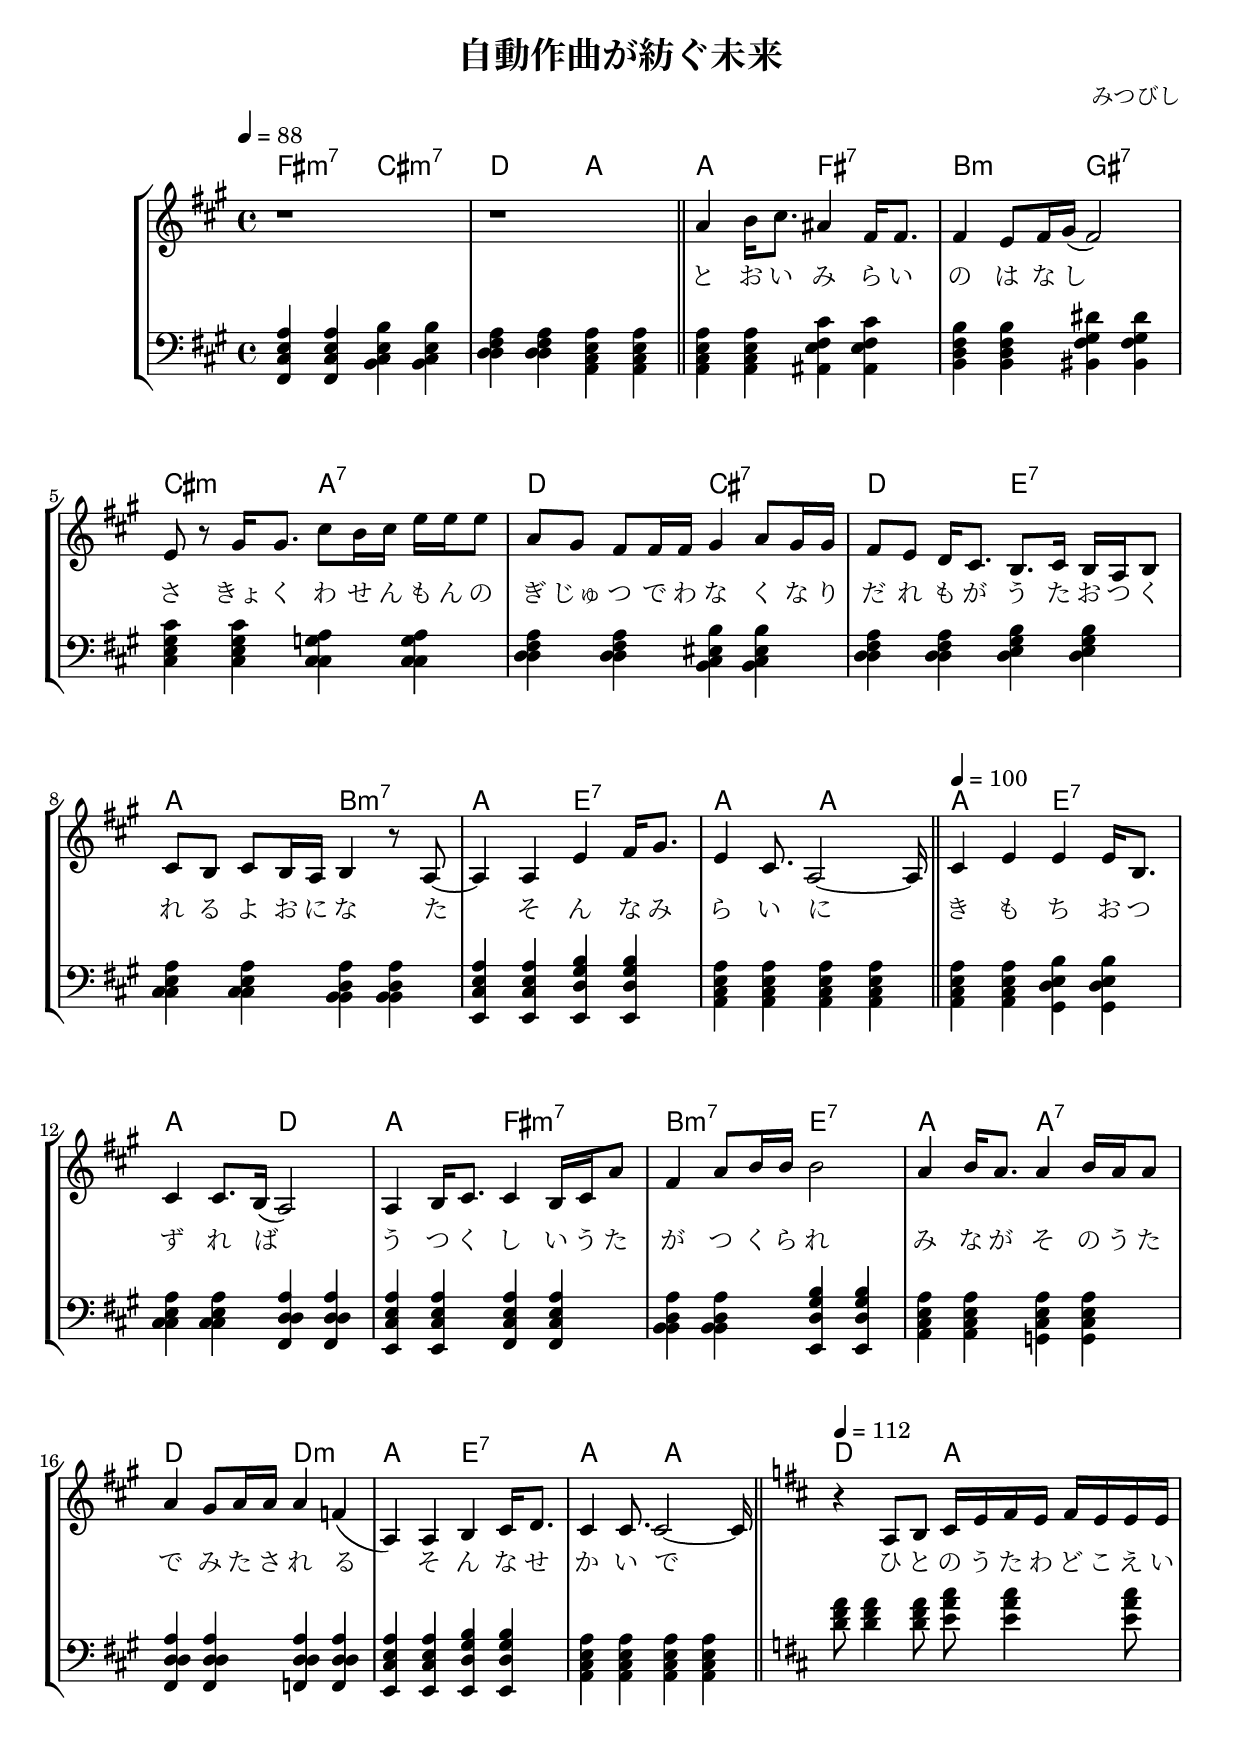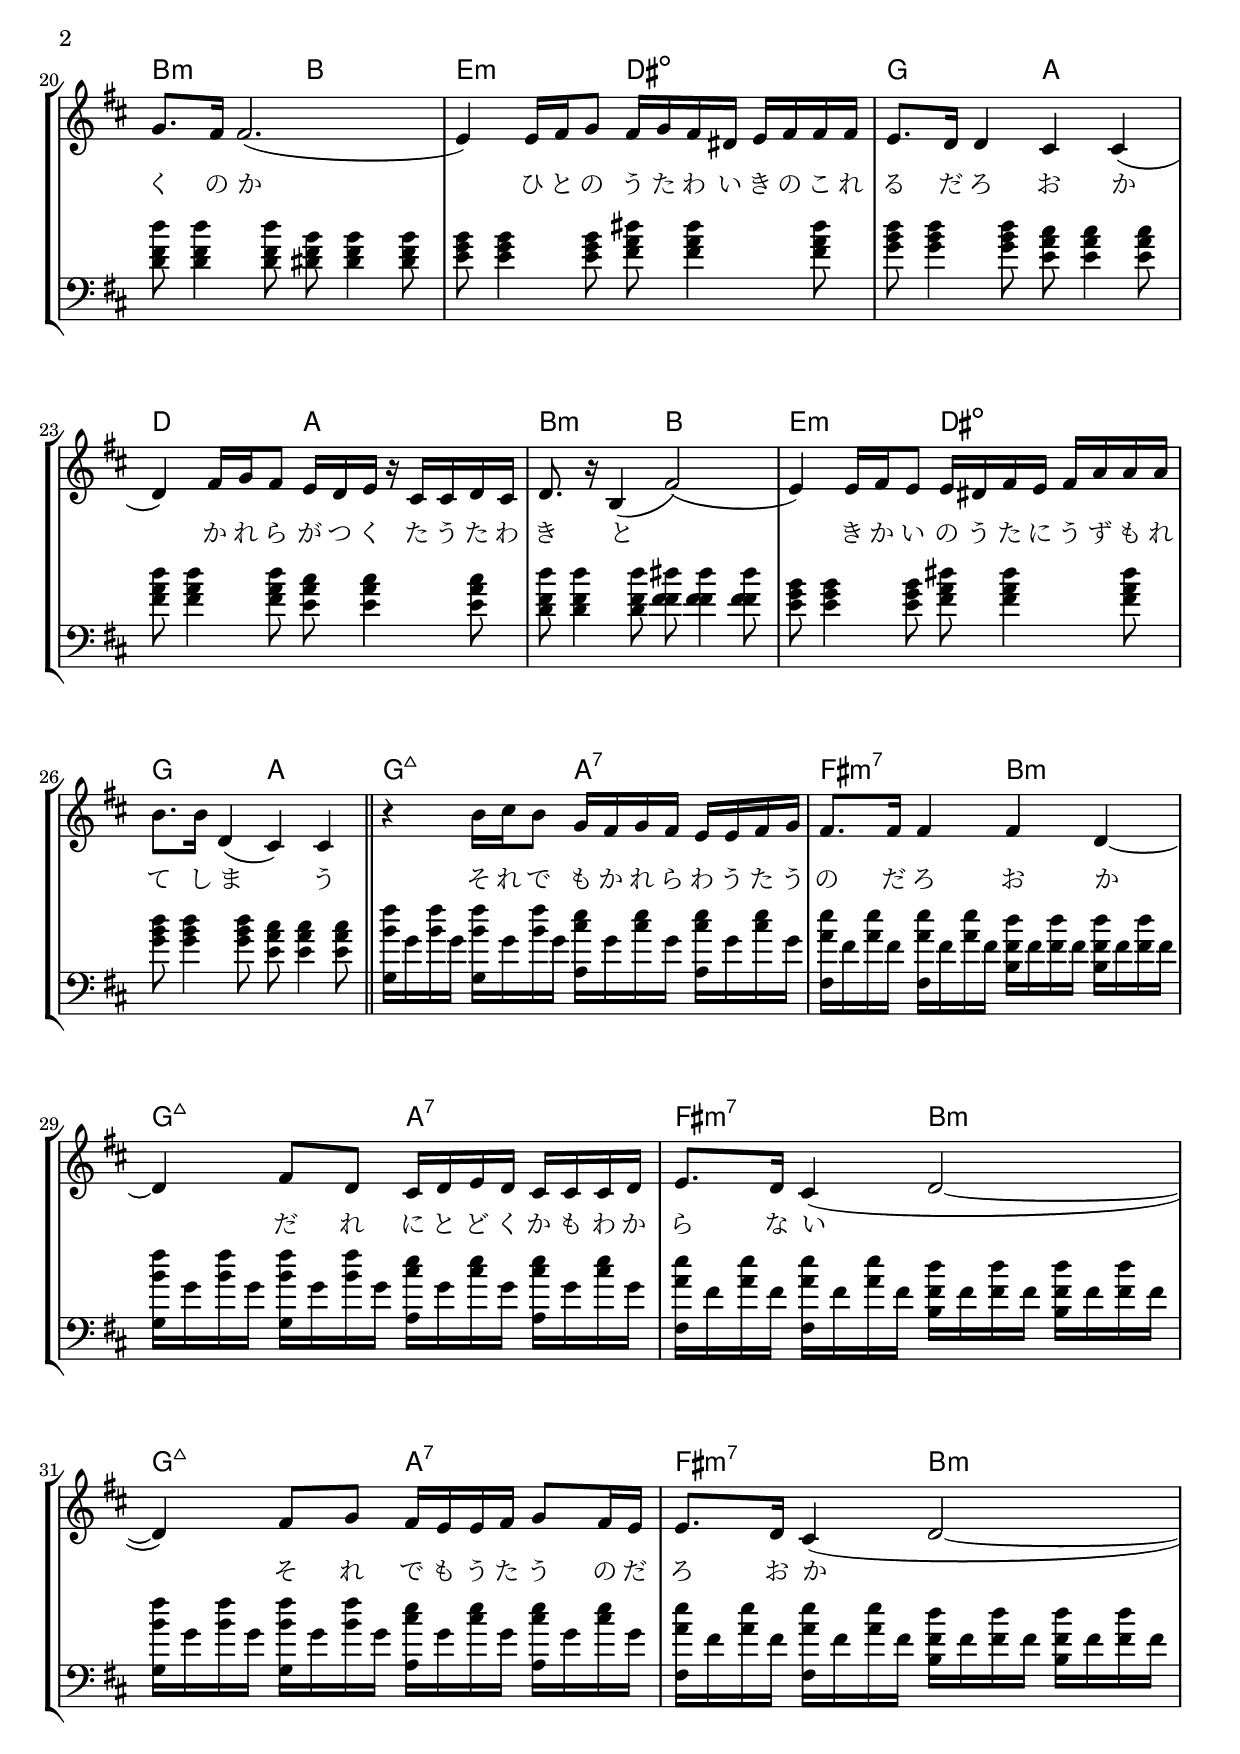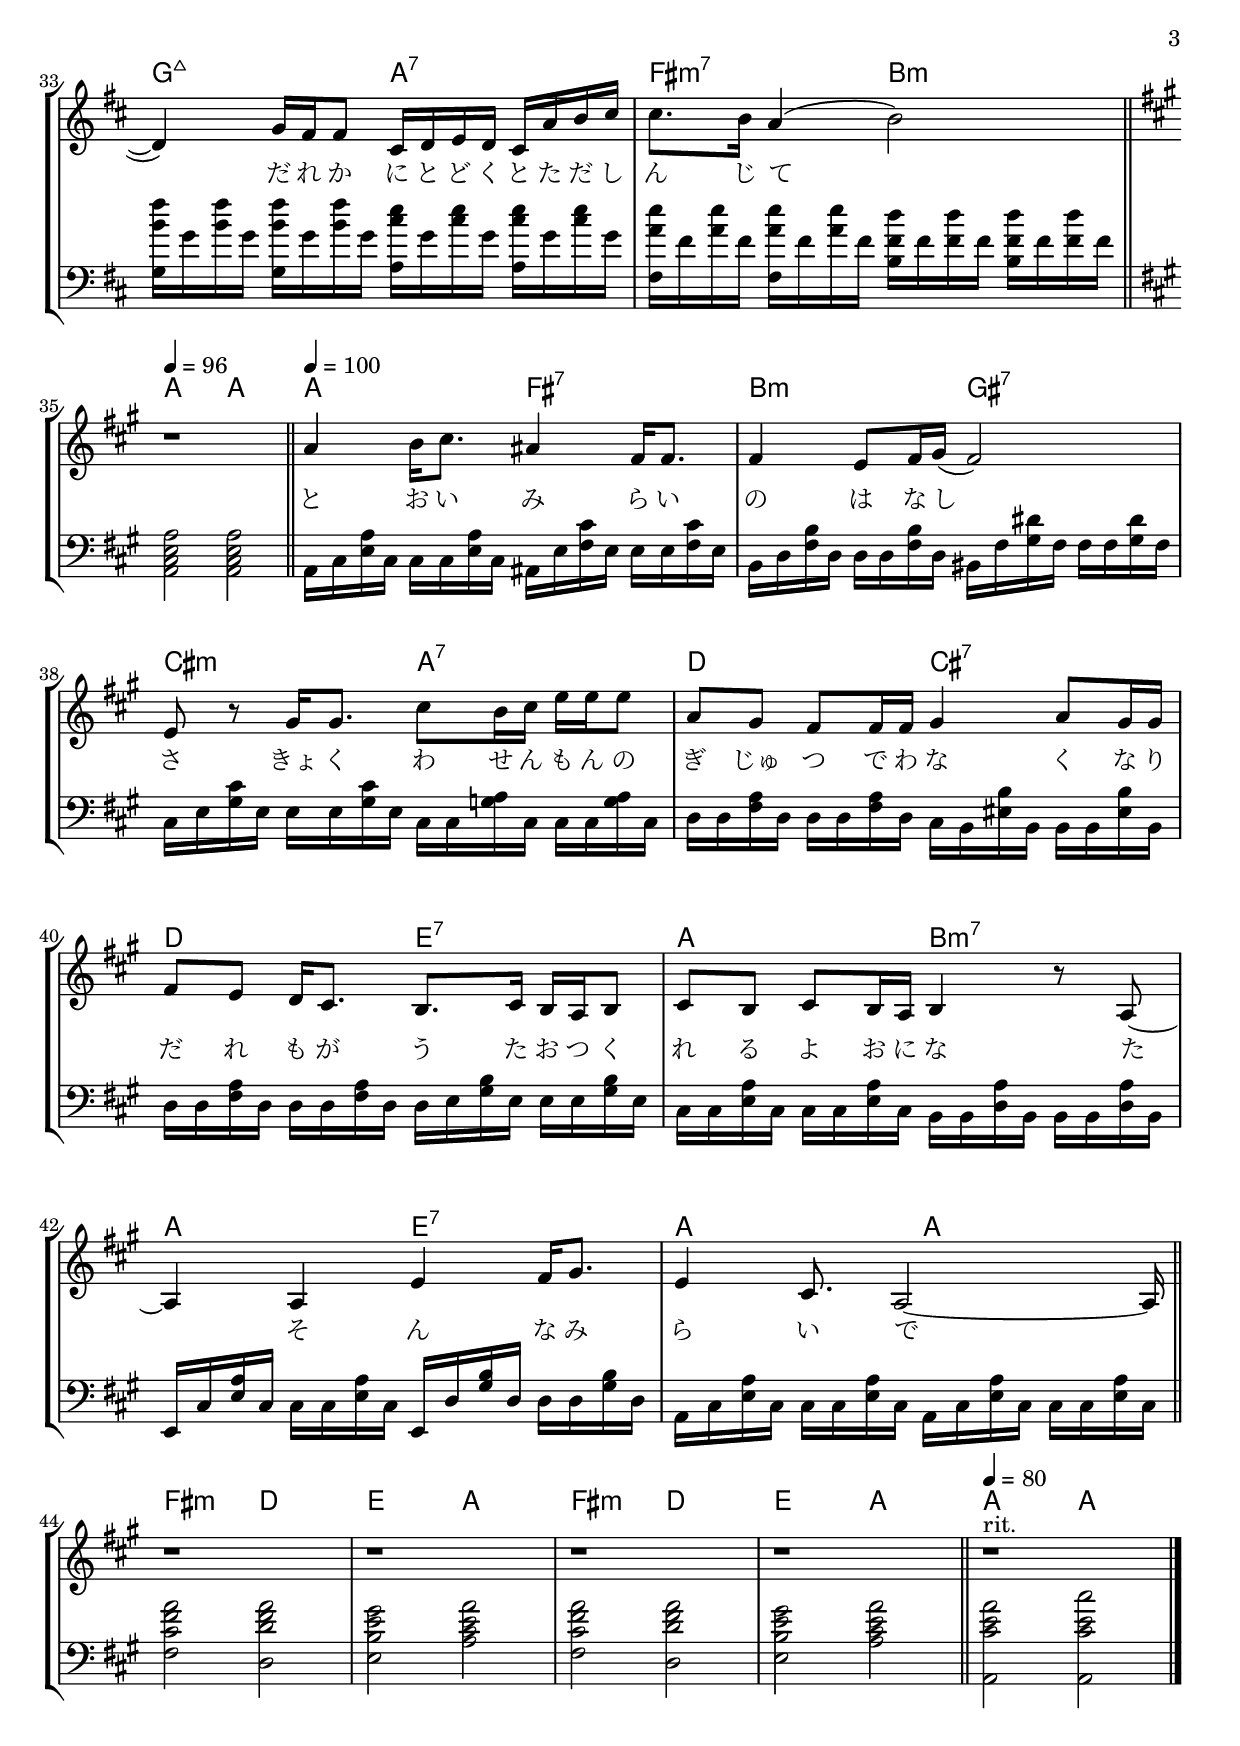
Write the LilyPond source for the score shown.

\version "2.12.1"

\header {
	title = \markup {自動作曲が紡ぐ未来}
	composer = \markup \center-column {みつびし}
}

harmony = \chordmode {
	fis2:min7 cis:min7 d a 

	a fis:7 b:m gis:7 cis:m a:7 d cis:7 d e:7 a b:min7 a e:7 a a 

	a e:7 a d a fis:min7 b:min7 e:7 a a:7 d d:m a e:7 a a 

	d a b:m b e:m dis:dim g a d a b:m b e:m dis:dim g a 

	g:maj7 a:7 fis:min7 b:m g:maj7 a:7 fis:min7 b:m g:maj7 a:7 fis:min7 b:m g:maj7 a:7 fis:min7 b:m 

	a a 

	a fis:7 b:m gis:7 cis:m a:7 d cis:7 d e:7 a b:min7 a e:7 a a 

	fis:m d e a fis:m d e a 

	a a 
}

melody = {
	\key a \major
	\tempo 4 = 88
	r1 | r1   
	\set Staff.midiInstrument = #"fss0.32"
	 a'4  b'16  cis''8.  ais'4  fis'16  fis'8. 
	fis'4  e'8  fis'16  gis'16  (fis'2) 
	e'8  r8  gis'16  gis'8.  cis''8  b'16  cis''16  e''16  e''16  e''8 
	a'8  gis'8  fis'8  fis'16  fis'16  gis'4  a'8  gis'16  gis'16 
	fis'8  e'8  d'16  cis'8.  b8.  cis'16  b16  a16  b8 
	cis'8  b8  cis'8  b16  a16  b4  r8  a8~ 
	a4  a4  e'4  fis'16  gis'8. 
	e'4  cis'8.  a2~a16
	\set Staff.midiInstrument = #"fss0.32"
		\tempo 4 = 100
 cis'4  e'4  e'4  e'16  b8. 
	cis'4  cis'8.  b16  (a2) 
	a4  b16  cis'8.  cis'4  b16  cis'16  a'8 
	fis'4  a'8  b'16  b'16  b'2 
	a'4  b'16  a'8.  a'4  b'16  a'16  a'8 
	a'4  gis'8  a'16  a'16  a'4  f'4 
	(a4)  a4  b4  cis'16  d'8. 
	cis'4  cis'8.  cis'2~cis'16
	\set Staff.midiInstrument = #"fss0.32"
		\key d \major
	\tempo 4 = 112
r4 a8  b8  cis'16  e'16  fis'16  e'16  fis'16  e'16  e'16  e'16 
	g'8.  fis'16  fis'2. 
	(e'4)  e'16  fis'16  g'8  fis'16  g'16  fis'16  dis'16  e'16  fis'16  fis'16  fis'16 
	e'8.  d'16  d'4  cis'4  cis'4 
	(d'4)  fis'16  g'16  fis'8  e'16  d'16  e'16  r16  cis'16  cis'16  d'16  cis'16 
	d'8.  r16  b4  (fis'2) 
	(e'4)  e'16  fis'16  e'8  e'16  dis'16  fis'16  e'16  fis'16  a'16  a'16  a'16 
	b'8.  b'16  d'4  (cis'4)  cis'4
	\set Staff.midiInstrument = #"fss0.32"
	r4 b'16  cis''16  b'8  g'16  fis'16  g'16  fis'16  e'16  e'16  fis'16  g'16 
	fis'8.  fis'16  fis'4  fis'4  d'4~ 
	d'4  fis'8  d'8  cis'16  d'16  e'16  d'16  cis'16  cis'16  cis'16  d'16 
	e'8.  d'16  cis'4  (d'2~ 
	d'4)  fis'8  g'8  fis'16  e'16  e'16  fis'16  g'8  fis'16  e'16 
	e'8.  d'16  cis'4  (d'2~ 
	d'4)  g'16  fis'16  fis'8  cis'16  d'16  e'16  d'16  cis'16  a'16  b'16  cis''16 
	cis''8.  b'16  a'4  (b'2)
	\key a \major
	\tempo 4 = 96
	r1   
	\set Staff.midiInstrument = #"fss0.32"
		\tempo 4 = 100
 a'4  b'16  cis''8.  ais'4  fis'16  fis'8. 
	fis'4  e'8  fis'16  gis'16  (fis'2) 
	e'8  r8  gis'16  gis'8.  cis''8  b'16  cis''16  e''16  e''16  e''8 
	a'8  gis'8  fis'8  fis'16  fis'16  gis'4  a'8  gis'16  gis'16 
	fis'8  e'8  d'16  cis'8.  b8.  cis'16  b16  a16  b8 
	cis'8  b8  cis'8  b16  a16  b4  r8  a8~ 
	a4  a4  e'4  fis'16  gis'8. 
	e'4  cis'8.  a2~a16
	r1 | r1 | r1 | r1   
	\tempo 4 = 80
	r1^"rit." \bar "|."
}

words = \lyricmode {
	
	と  お  い  み  ら  い  の  は  な  し  さ  きょ  く  わ  せ  ん  も  ん  の  ぎ  じゅ  つ  で  わ  な  く  な  り  だ  れ  も  が  う  た  お  つ  く  れ  る  よ  お  に  な  た  そ  ん  な  み  ら  い  に  
	き  も  ち  お  つ  ず  れ  ば  う  つ  く  し  い  う  た  が  つ  く  ら  れ  み  な  が  そ  の  う  た  で  み  た  さ  れ  る  そ  ん  な  せ  か  い  で  
	ひ  と  の  う  た  わ  ど  こ  え  い  く  の  か  ひ  と  の  う  た  わ  い  き  の  こ  れ  る  だ  ろ  お  か  か  れ  ら  が  つ  く  た  う  た  わ  き  と  き  か  い  の  う  た  に  う  ず  も  れ  て  し  ま  う  
	そ  れ  で  も  か  れ  ら  わ  う  た  う  の  だ  ろ  お  か  だ  れ  に  と  ど  く  か  も  わ  か  ら  な  い  そ  れ  で  も  う  た  う  の  だ  ろ  お  か  だ  れ  か  に  と  ど  く  と  た  だ  し  ん  じ  て  
	
	と  お  い  み  ら  い  の  は  な  し  さ  きょ  く  わ  せ  ん  も  ん  の  ぎ  じゅ  つ  で  わ  な  く  な  り  だ  れ  も  が  う  た  お  つ  く  れ  る  よ  お  に  な  た  そ  ん  な  み  ら  い  で  
	
	
}

tempochange = {
	\tempo 4 = 88
	r1 | r1 \bar "||"
	\tempo 4 = 88
	r1 | r1 | r1 | r1 | r1 | r1 | r1 | r1 \bar "||"
	\tempo 4 = 100
	r1 | r1 | r1 | r1 | r1 | r1 | r1 | r1 \bar "||"
	\tempo 4 = 112
	r1 | r1 | r1 | r1 | r1 | r1 | r1 | r1 \bar "||"
	\tempo 4 = 112
	r1 | r1 | r1 | r1 | r1 | r1 | r1 | r1 \bar "||"
	\tempo 4 = 96
	r1 \bar "||"
	\tempo 4 = 100
	r1 | r1 | r1 | r1 | r1 | r1 | r1 | r1 \bar "||"
	\tempo 4 = 100
	r1 | r1 | r1 | r1 \bar "||"
	\tempo 4 = 80
	\tempo 4 = 60 r2 \tempo 4 = 53 r2 \bar "|."
}

mainacc = {
	\clef bass
	\set Staff.midiInstrument = #"Acoustic grand"
	\key a \major
	\tempo 4 = 88
	<fis, cis e a>4 <fis, cis e a>4
	<cis b, e b>4 <cis b, e b>4
	<d d fis a>4 <d d fis a>4
	<a, cis e a>4 <a, cis e a>4
	\bar "||"

	\set Staff.midiInstrument = #"Acoustic grand"
	<a, cis e a>4 <a, cis e a>4
	<ais, e fis cis'>4 <ais, e fis cis'>4
	<b, d fis b>4 <b, d fis b>4
	<bis, fis gis dis'>4 <bis, fis gis dis'>4
	<cis e gis cis'>4 <cis e gis cis'>4
	<cis cis g a>4 <cis cis g a>4
	<d d fis a>4 <d d fis a>4
	<cis b, eis b>4 <cis b, eis b>4
	<d d fis a>4 <d d fis a>4
	<d e gis b>4 <d e gis b>4
	<cis cis e a>4 <cis cis e a>4
	<b, b, d a>4 <b, b, d a>4
	<e, cis e a>4 <e, cis e a>4
	<e, d gis b>4 <e, d gis b>4
	<a, cis e a>4 <a, cis e a>4
	<a, cis e a>4 <a, cis e a>4
	\bar "||"

	\set Staff.midiInstrument = #"Acoustic grand"
	\tempo 4 = 100
	<a, cis e a>4 <a, cis e a>4
	<gis, d e b>4 <gis, d e b>4
	<cis cis e a>4 <cis cis e a>4
	<fis, d d a>4 <fis, d d a>4
	<e, cis e a>4 <e, cis e a>4
	<fis, cis e a>4 <fis, cis e a>4
	<b, b, d a>4 <b, b, d a>4
	<e, d gis b>4 <e, d gis b>4
	<a, cis e a>4 <a, cis e a>4
	<g, cis e a>4 <g, cis e a>4
	<fis, d d a>4 <fis, d d a>4
	<f, d d a>4 <f, d d a>4
	<e, cis e a>4 <e, cis e a>4
	<e, d gis b>4 <e, d gis b>4
	<a, cis e a>4 <a, cis e a>4
	<a, cis e a>4 <a, cis e a>4
	\bar "||"

	\set Staff.midiInstrument = #"Acoustic grand"
	\key d \major
	\tempo 4 = 112
	<d' fis' a'>8 <d' fis' a'>4 <d' fis' a'>8
	<e' a' cis''>8 <e' a' cis''>4 <e' a' cis''>8
	<d' fis' d''>8 <d' fis' d''>4 <d' fis' d''>8
	<dis' fis' b'>8 <dis' fis' b'>4 <dis' fis' b'>8
	<e' g' b'>8 <e' g' b'>4 <e' g' b'>8
	<fis' a' dis''>8 <fis' a' dis''>4 <fis' a' dis''>8
	<g' b' d''>8 <g' b' d''>4 <g' b' d''>8
	<e' a' cis''>8 <e' a' cis''>4 <e' a' cis''>8
	<fis' a' d''>8 <fis' a' d''>4 <fis' a' d''>8
	<e' a' cis''>8 <e' a' cis''>4 <e' a' cis''>8
	<d' fis' d''>8 <d' fis' d''>4 <d' fis' d''>8
	<fis' fis' dis''>8 <fis' fis' dis''>4 <fis' fis' dis''>8
	<e' g' b'>8 <e' g' b'>4 <e' g' b'>8
	<fis' a' dis''>8 <fis' a' dis''>4 <fis' a' dis''>8
	<g' b' d''>8 <g' b' d''>4 <g' b' d''>8
	<e' a' cis''>8 <e' a' cis''>4 <e' a' cis''>8
	\bar "||"

	\set Staff.midiInstrument = #"Acoustic grand"
	<g b' fis''>16 g'16 <b' fis''>16 g'16   <g b' fis''>16 g'16 <b' fis''>16 g'16
	<a cis'' e''>16 g'16 <cis'' e''>16 g'16   <a cis'' e''>16 g'16 <cis'' e''>16 g'16
	<fis a' e''>16 fis'16 <a' e''>16 fis'16   <fis a' e''>16 fis'16 <a' e''>16 fis'16
	<b fis' d''>16 fis'16 <fis' d''>16 fis'16   <b fis' d''>16 fis'16 <fis' d''>16 fis'16
	<g b' fis''>16 g'16 <b' fis''>16 g'16   <g b' fis''>16 g'16 <b' fis''>16 g'16
	<a cis'' e''>16 g'16 <cis'' e''>16 g'16   <a cis'' e''>16 g'16 <cis'' e''>16 g'16
	<fis a' e''>16 fis'16 <a' e''>16 fis'16   <fis a' e''>16 fis'16 <a' e''>16 fis'16
	<b fis' d''>16 fis'16 <fis' d''>16 fis'16   <b fis' d''>16 fis'16 <fis' d''>16 fis'16
	<g b' fis''>16 g'16 <b' fis''>16 g'16   <g b' fis''>16 g'16 <b' fis''>16 g'16
	<a cis'' e''>16 g'16 <cis'' e''>16 g'16   <a cis'' e''>16 g'16 <cis'' e''>16 g'16
	<fis a' e''>16 fis'16 <a' e''>16 fis'16   <fis a' e''>16 fis'16 <a' e''>16 fis'16
	<b fis' d''>16 fis'16 <fis' d''>16 fis'16   <b fis' d''>16 fis'16 <fis' d''>16 fis'16
	<g b' fis''>16 g'16 <b' fis''>16 g'16   <g b' fis''>16 g'16 <b' fis''>16 g'16
	<a cis'' e''>16 g'16 <cis'' e''>16 g'16   <a cis'' e''>16 g'16 <cis'' e''>16 g'16
	<fis a' e''>16 fis'16 <a' e''>16 fis'16   <fis a' e''>16 fis'16 <a' e''>16 fis'16
	<b fis' d''>16 fis'16 <fis' d''>16 fis'16   <b fis' d''>16 fis'16 <fis' d''>16 fis'16
	\bar "||"

	\set Staff.midiInstrument = #"Acoustic grand"
	\key a \major
	\tempo 4 = 96
	<a, cis e a>2
	<a, cis e a>2
	\bar "||"

	\set Staff.midiInstrument = #"Acoustic grand"
	\tempo 4 = 100
	a,16 cis <e a> cis cis cis <e a> cis
	ais,16 e <fis cis'> e e e <fis cis'> e
	b,16 d <fis b> d d d <fis b> d
	bis,16 fis <gis dis'> fis fis fis <gis dis'> fis
	cis16 e <gis cis'> e e e <gis cis'> e
	cis16 cis <g a> cis cis cis <g a> cis
	d16 d <fis a> d d d <fis a> d
	cis16 b, <eis b> b, b, b, <eis b> b,
	d16 d <fis a> d d d <fis a> d
	d16 e <gis b> e e e <gis b> e
	cis16 cis <e a> cis cis cis <e a> cis
	b,16 b, <d a> b, b, b, <d a> b,
	e,16 cis <e a> cis cis cis <e a> cis
	e,16 d <gis b> d d d <gis b> d
	a,16 cis <e a> cis cis cis <e a> cis
	a,16 cis <e a> cis cis cis <e a> cis
	\bar "||"

	\set Staff.midiInstrument = #"FX 2 (soundtrack)"
	<fis cis' fis' a'>2
	<d d' fis' a'>2
	<e b e' gis'>2
	<a cis' e' a'>2
	<fis cis' fis' a'>2
	<d d' fis' a'>2
	<e b e' gis'>2
	<a cis' e' a'>2
	\bar "||"

	\set Staff.midiInstrument = #"FX 2 (soundtrack)"
	\tempo 4 = 80
	<a, cis' e' a'>2
	<a, cis' e' cis''>2
	\bar "|."
}

subacc = {
	\clef bass
	\set Staff.midiInstrument = #"Acoustic grand"
	\key a \major
	\tempo 4 = 88
	r2
	r2
	r2
	r2
	\bar "||"

	\set Staff.midiInstrument = #"Acoustic grand"
	r2
	r2
	r2
	r2
	r2
	r2
	r2
	r2
	r2
	r2
	r2
	r2
	r2
	r2
	r2
	r2
	\bar "||"

	\set Staff.midiInstrument = #"String Ensemble 1"
	\tempo 4 = 100
	a,8 a e a
	gis,8 b e b
	cis8 a e a
	fis,8 a d a
	e,8 a e a
	fis,8 a e a
	b,8 a d a
	e,8 b gis b
	a,8 a e a
	g,8 a e a
	fis,8 a d a
	f,8 a d a
	e,8 a e a
	e,8 b gis b
	a,8 a e a
	a,8 a e a
	\bar "||"

	\set Staff.midiInstrument = #"Pad 2 (warm)"
	\key d \major
	\tempo 4 = 112
	<d' d' fis' a'>2
	<a e' a' cis''>2
	<b d' fis' d''>2
	<b dis' fis' b'>2
	<e e' g' b'>2
	<dis fis' a' dis''>2
	<g g' b' d''>2
	<a e' a' cis''>2
	<d' fis' a' d''>2
	<a e' a' cis''>2
	<b d' fis' d''>2
	<b fis' fis' dis''>2
	<e' e' g' b'>2
	<dis' fis' a' dis''>2
	<g g' b' d''>2
	<a e' a' cis''>2
	\bar "||"

	\set Staff.midiInstrument = #"FX 7 (echoes)"
	<g g' b' fis''>2
	<a g' cis'' e''>2
	<fis fis' a' e''>2
	<b fis' fis' d''>2
	<g g' b' fis''>2
	<a g' cis'' e''>2
	<fis fis' a' e''>2
	<b fis' fis' d''>2
	<g g' b' fis''>2
	<a g' cis'' e''>2
	<fis fis' a' e''>2
	<b fis' fis' d''>2
	<g g' b' fis''>2
	<a g' cis'' e''>2
	<fis fis' a' e''>2
	<b fis' fis' d''>2
	\bar "||"

	\set Staff.midiInstrument = #"FX 7 (echoes)"
	\key a \major
	\tempo 4 = 96
	a,16 cis e a a, cis e a
	a,16 cis e a a, cis e a
	\bar "||"

	\set Staff.midiInstrument = #"Acoustic grand"
	\tempo 4 = 100
	a,4.a,8
	ais,4.ais,8
	b,4.b,8
	bis,4.bis,8
	cis4.cis8
	cis4.cis8
	d4.d8
	cis4.cis8
	d4.d8
	d4.d8
	cis4.cis8
	b,4.b,8
	e,4.e,8
	e,4.e,8
	a,4.a,8
	a,4.a,8
	\bar "||"

	\set Staff.midiInstrument = #"Acoustic grand"
	fis16 cis' <fis' a'> cis' cis' cis' <fis' a'> cis'
	d16 d' <fis' a'> d' d' d' <fis' a'> d'
	e16 b <e' gis'> b b b <e' gis'> b
	a16 cis' <e' a'> cis' cis' cis' <e' a'> cis'
	fis16 cis' <fis' a'> cis' cis' cis' <fis' a'> cis'
	d16 d' <fis' a'> d' d' d' <fis' a'> d'
	e16 b <e' gis'> b b b <e' gis'> b
	a16 cis' <e' a'> cis' cis' cis' <e' a'> cis'
	\bar "||"

	\set Staff.midiInstrument = #"Bird Tweet"
	\tempo 4 = 80
	a,4 r4
	a,2
	\bar "|."
}

percA = {
	\drummode {
	r1 |r1 \bar "||"
	r1 |r1 |r1 |r1 |r1 |r1 |r1 |r1 \bar "||"
	r1  |r2. hho4  |r1  |r2. hho4  |r1  |r2. hho4  |r1  |r2. hho4  \bar "||"
	cymr4 cymr4 cymr4 cymr4  |cymr4 cymr8 cymr16 cymr16 cymr4 cymr4  |cymr4 cymr4 cymr4 cymr4  |cymr4 cymr2.  |cymr4 cymr4 cymr4 cymr4  |cymr4 cymr8 cymr16 cymr16 cymr4 cymr4  |cymr4 cymr4 cymr4 cymr4  |cymr4 cymr2.  \bar "||"
	cymr4 cymr4 cymr4 cymr4  |cymr4 cymr8 cymr16 cymr16 cymr4 cymr4  |cymr4 cymr4 cymr4 cymr4  |cymr4 cymr2.  |cymr4 cymr4 cymr4 cymr4  |cymr4 cymr8 cymr16 cymr16 cymr4 cymr4  |cymr4 cymr4 cymr4 cymr4  |cymr4 cymr2.  \bar "||"
	r1 \bar "||"
	r1 |r1 |r1 |r1 |r1 |r1 |r1 |r1 \bar "||"
	r1 |r1 |r1 |r1 \bar "||"
	r1 \bar "|."
	}
}

percB = {
	\drummode {
	r1 |r1 \bar "||"
	r1 |r1 |r1 |r1 |r1 |r1 |r1 |r1 \bar "||"
	r16 hhp16 hhp8 hhp16 hhp8 hhp2 r16  |r16 hhp16 hhp8 hhp16 hhp8 hhp2 r16  |r16 hhp16 hhp8 hhp16 hhp8 hhp2 r16  |r16 hhp16 hhp8 hhp16 hhp8 hhp2 r16  |r16 hhp16 hhp8 hhp16 hhp8 hhp2 r16  |r16 hhp16 hhp8 hhp16 hhp8 hhp2 r16  |r16 hhp16 hhp8 hhp16 hhp8 hhp2 r16  |r16 hhp16 hhp8 hhp16 hhp8 hhp2 hhp16  \bar "||"
	r2 sn2  |r2 sn2  |r2 sn2  |r8 sn8 sn2.  |r2 sn2  |r2 sn2  |r2 sn2  |r8 sn8 sn2.  \bar "||"
	r2 sn2  |r2 sn2  |r2 sn2  |r8 sn8 sn2.  |r2 sn2  |r2 sn2  |r2 sn2  |r8 sn8 sn2.  \bar "||"
	r1 \bar "||"
	r1 |r1 |r1 |r1 |r1 |r1 |r1 |r1 \bar "||"
	r1 |r1 |r1 |r1 \bar "||"
	r1 \bar "|."
	}
}

percC = {
	\drummode {
	r1 |r1 \bar "||"
	r1 |r1 |r1 |r1 |r1 |r1 |r1 |r1 \bar "||"
	hh8. hh8. hh2 r8  |hh8. hh8. hh2 hh8  |hh8. hh8. hh2 r8  |hh8. hh8. hh2 hh8  |hh8. hh8. hh2 r8  |hh8. hh8. hh2 hh8  |hh8. hh8. hh2 r8  |hh8. hh8. hh4 hh4 hh8  \bar "||"
	bd2. r8 bd8  |bd2. r8 bd8  |bd2. r8 bd8  |bd4. bd8 bd4. bd8  |bd2. r8 bd8  |bd2. r8 bd8  |bd2. r8 bd8  |bd2 r8 bd4.  \bar "||"
	bd2. r8 bd8  |bd2. r8 bd8  |bd2. r8 bd8  |bd4. bd8 bd4. bd8  |bd2. r8 bd8  |bd2. r8 bd8  |bd2. r8 bd8  |bd2 r8 bd4.  \bar "||"
	r1 \bar "||"
	r1 |r1 |r1 |r1 |r1 |r1 |r1 |r1 \bar "||"
	r1 |r1 |r1 |r1 \bar "||"
	r1 \bar "|."
	}
}

percD = {
	\drummode {
	r1 |r1 \bar "||"
	r1 |r1 |r1 |r1 |r1 |r1 |r1 |r1 \bar "||"
	r2 ss2  |r2 ss2  |r2 ss2  |r2 ss2  |r2 ss2  |r2 ss2  |r2 ss2  |r2 ss2  \bar "||"
	r1 |r1 |r1 |r2 r8 tommh8 tommh4  |r1 |r1 |r1 |r8. tommh8. tommh2 r8  \bar "||"
	r1 |r1 |r1 |r2 r8 tommh8 tommh4  |r1 |r1 |r1 |r8. tommh8. tommh2 r8  \bar "||"
	r1 \bar "||"
	r1 |r1 |r1 |r1 |r1 |r1 |r1 |r1 \bar "||"
	r1 |r1 |r1 |r1 \bar "||"
	r1 \bar "|."
	}
}

percE = {
	\drummode {
	r1 |r1 \bar "||"
	r1 |r1 |r1 |r1 |r1 |r1 |r1 |r1 \bar "||"
	bd2 r8 bd4 bd8  |bd4. bd4 bd4 bd8  |bd2 r8 bd4 bd8  |bd4. bd4 bd4 bd8  |bd2 r8 bd4 bd8  |bd4. bd4 bd4 bd8  |bd2 r8 bd4 bd8  |bd4. bd4 bd4.  \bar "||"
	r1 |r1 |r1 |r2. r8 toml8  |r1 |r1 |r1 |r2. toml8 toml8  \bar "||"
	r1 |r1 |r1 |r2. r8 toml8  |r1 |r1 |r1 |r2. toml8 toml8  \bar "||"
	r1 \bar "||"
	r1 |r1 |r1 |r1 |r1 |r1 |r1 |r1 \bar "||"
	r1 |r1 |r1 |r1 \bar "||"
	r1 \bar "|."
	}
}

percF = {
	\drummode {
	r1 | r1 \bar "||"
	r1 | r1 | r1 | r1 | r1 | r1 | r1 | r1 \bar "||"
	r1 | r1 | r1 | r1 | r1 | r1 | r1 | r1 \bar "||"
	r1 |r1 |r1 |r1 |r1 |r1 |r1 |hho1  \bar "||"
	r1 |r1 |r1 |r1 |r1 |r1 |r1 |hho1  \bar "||"
	r1 \bar "||"
	r1 | r1 | r1 | r1 | r1 | r1 | r1 | r1 \bar "||"
	r1 | r1 | r1 | r1 \bar "||"
	r1 \bar "|."
	}
}

\score {
	<<
		\new StaffGroup <<
			\new ChordNames {\harmony}
			\new Voice = "melody" {\melody}
			\new Lyrics \lyricsto "melody" \words
			\new Staff = "mainacc" {\mainacc}
		>>
	>>
	\layout { }
}
